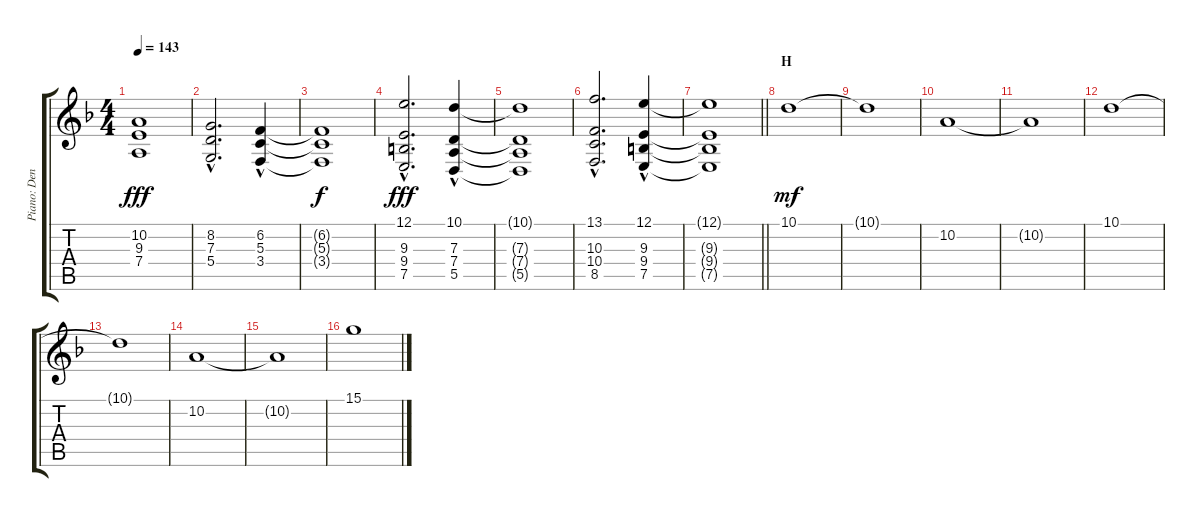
\track ("Piano: Denis" "Piano: Den") {instrument electricgrandpiano}
\staff {score tabs}
\tuning (E4 B3 G3 D3 A2 E2) {hide}
\ts (4 4)
\tempo 143
\clef g2
\ks f
(10.2{t} 9.3{t} 7.4{t}).1{dy fff} |
(8.2{hac} 7.3{hac} 5.4{hac}).2{d} (6.2{hac} 5.3{hac} 3.4{hac}).4 |
(6.2{t} 5.3{t} 3.4{t}).1{dy f} |
(12.1{hac} 9.3{hac} 9.4{hac} 7.5{hac}).2{d dy fff} (10.1{hac} 7.3{hac} 7.4{hac} 5.5{hac}).4 |
(10.1{t} 7.3{t} 7.4{t} 5.5{t}).1 |
(13.1{hac} 10.3{hac} 10.4{hac} 8.5{hac}).2{d} (12.1{hac} 9.3{hac} 9.4{hac} 7.5{hac}).4 |
\barLineRight lightlight
(12.1{t} 9.3{t} 9.4{t} 7.5{t}).1 |
\section ("" "H")
10.1.1{dy mf} |
10.1{t}.1 |
10.2.1 |
10.2{t}.1 |
10.1.1 |
10.1{t}.1 |
10.2.1 |
10.2{t}.1 |
15.1.1
